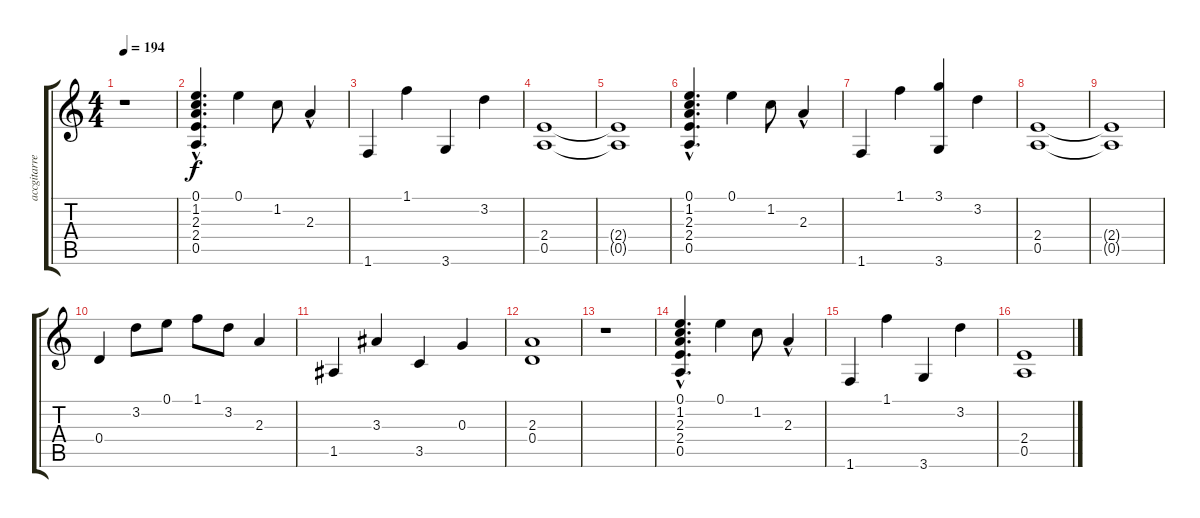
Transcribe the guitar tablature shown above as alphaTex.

\track ("accgitarre" "accgitarre") {instrument electricguitarclean}
\staff {score tabs}
\tuning (E4 B3 G3 D3 A2 E2) {hide}
\ts (4 4)
\tempo 194
\clef g2
\ks c
r.1{dy f} |
(0.1{hac} 1.2 2.3{hac} 2.4 0.5).4{d} 0.1.4 1.2.8 2.3{hac}.4 |
1.6.4 1.1.4 3.6.4 3.2.4 |
(2.4 0.5).1 |
(2.4{t} 0.5{t}).1 |
(0.1{hac} 1.2 2.3{hac} 2.4 0.5).4{d} 0.1.4 1.2.8 2.3{hac}.4 |
1.6.4 1.1.4 (3.1 3.6).4 3.2.4 |
(2.4 0.5).1 |
(2.4{t} 0.5{t}).1 |
0.4.4 3.2.8 0.1.8 1.1.8 3.2.8 2.3.4 |
1.5.4 3.3.4 3.5.4 0.3.4 |
(2.3 0.4).1 |
r.1 |
(0.1{hac} 1.2 2.3{hac} 2.4 0.5).4{d} 0.1.4 1.2.8 2.3{hac}.4 |
1.6.4 1.1.4 3.6.4 3.2.4 |
(2.4 0.5).1
